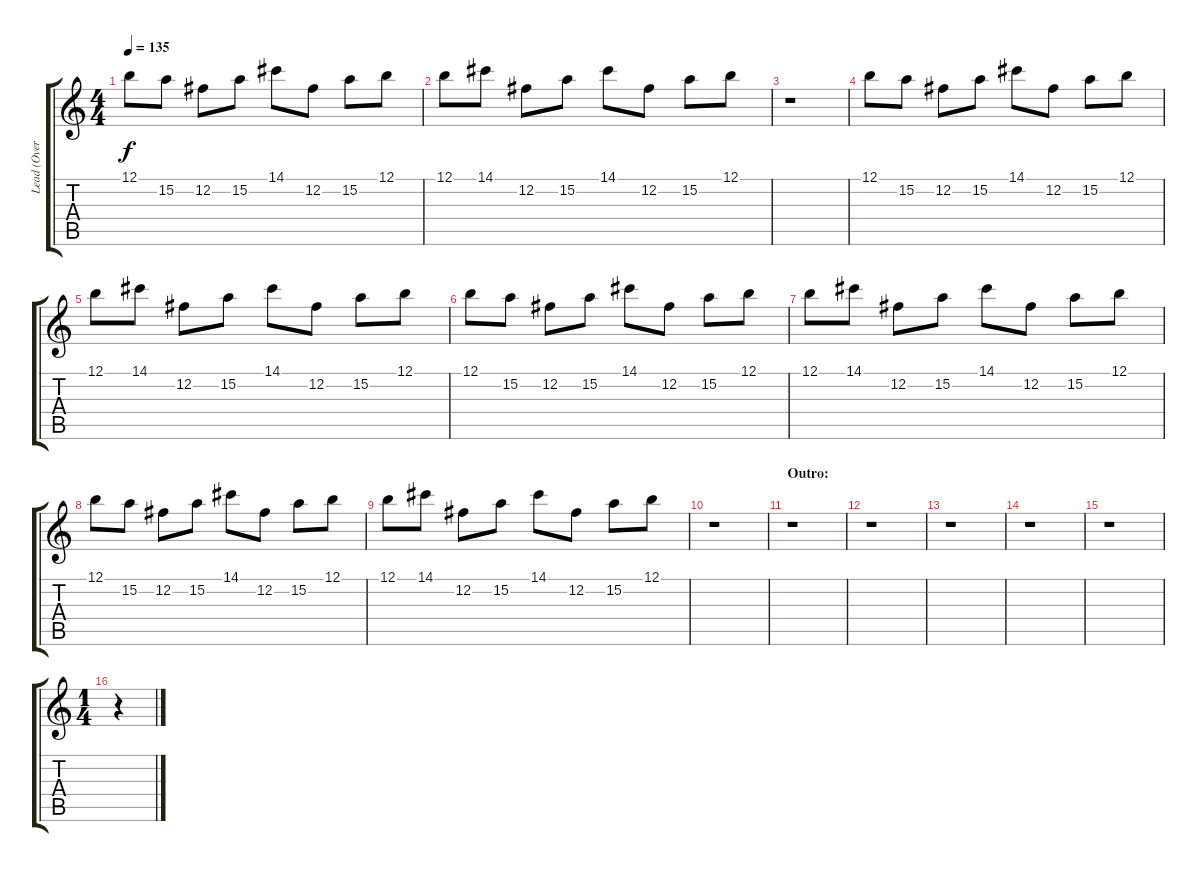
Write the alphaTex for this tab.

\track ("Lead (Overdub)" "Lead (Over") {instrument overdrivenguitar}
\staff {score tabs}
\tuning (B3 Gb3 D3 A2 E2 B1) {hide}
\ts (4 4)
\tempo 135
\clef g2
\ks c
12.1.8{dy f} 15.2.8 12.2.8 15.2.8 14.1.8 12.2.8 15.2.8 12.1.8 |
12.1.8 14.1.8 12.2.8 15.2.8 14.1.8 12.2.8 15.2.8 12.1.8 |
r.1 |
12.1.8 15.2.8 12.2.8 15.2.8 14.1.8 12.2.8 15.2.8 12.1.8 |
12.1.8 14.1.8 12.2.8 15.2.8 14.1.8 12.2.8 15.2.8 12.1.8 |
12.1.8 15.2.8 12.2.8 15.2.8 14.1.8 12.2.8 15.2.8 12.1.8 |
12.1.8 14.1.8 12.2.8 15.2.8 14.1.8 12.2.8 15.2.8 12.1.8 |
12.1.8 15.2.8 12.2.8 15.2.8 14.1.8 12.2.8 15.2.8 12.1.8 |
12.1.8 14.1.8 12.2.8 15.2.8 14.1.8 12.2.8 15.2.8 12.1.8 |
r.1 |
\section ("" "Outro:")
r.1 |
r.1 |
r.1 |
r.1 |
r.1 |
\ts (1 4)
r.4
